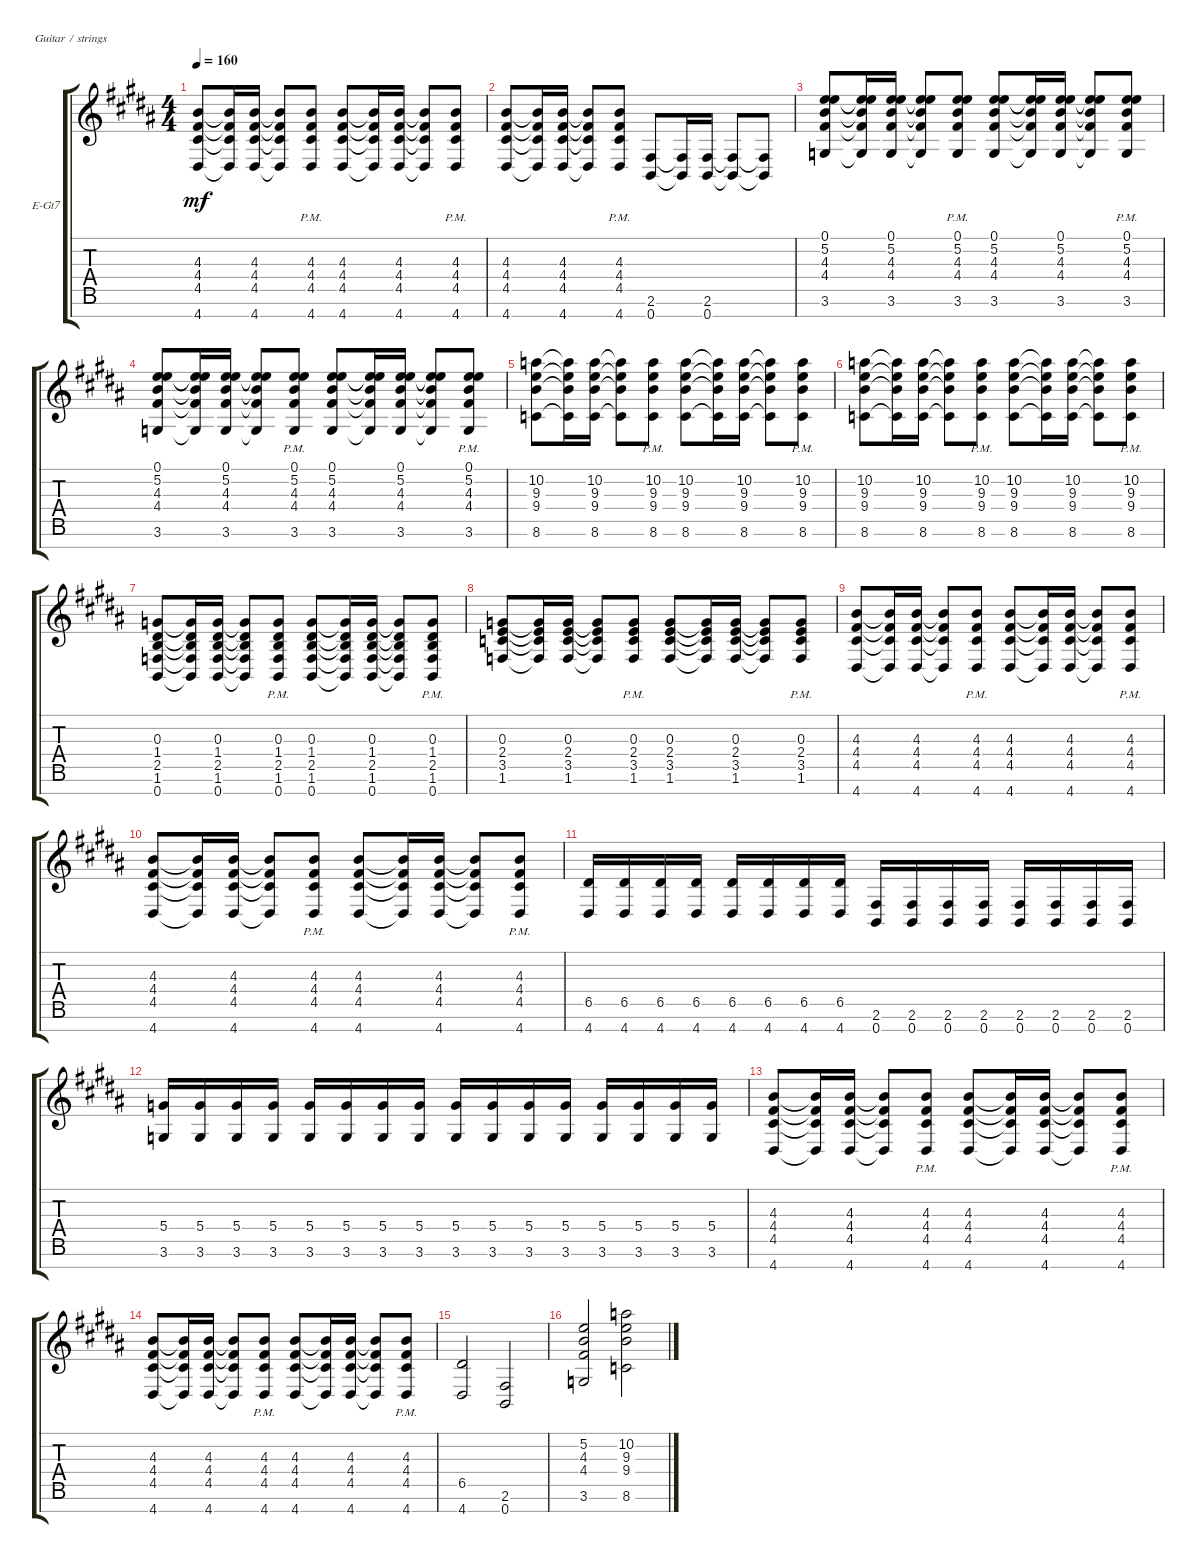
\defaultSystemsLayout 4
\bracketExtendMode groupsimilarinstruments
\firstSystemTrackNameOrientation horizontal
\otherSystemsTrackNameOrientation horizontal
\track ("Rhythm" "E-Gt7") {instrument distortionguitar}
\staff {score tabs}
\tuning (E4 B3 G3 D3 A2 E2 B1)
\ts (4 4)
\tempo 160
\clef g2
\ks b
(4.7 4.5 4.4 4.3).8{dy mf instrument distortionguitar} (4.7{t} 4.5{t} 4.4{t} 4.3{t}).16 (4.3 4.4 4.5 4.7).16 (4.3{t} 4.4{t} 4.5{t} 4.7{t}).8 (4.7{pm} 4.5{pm} 4.4{pm} 4.3{pm}).8 (4.7 4.5 4.4 4.3).8 (4.7{t} 4.5{t} 4.4{t} 4.3{t}).16 (4.3 4.4 4.5 4.7).16 (4.3{t} 4.4{t} 4.5{t} 4.7{t}).8 (4.7{pm} 4.5{pm} 4.4{pm} 4.3{pm}).8 |
(4.7 4.5 4.4 4.3).8 (4.7{t} 4.5{t} 4.4{t} 4.3{t}).16 (4.3 4.4 4.5 4.7).16 (4.3{t} 4.4{t} 4.5{t} 4.7{t}).8 (4.7{pm} 4.5{pm} 4.4{pm} 4.3{pm}).8 (0.7 2.6).8 (0.7{t} 2.6{t}).16 (2.6 0.7).16 (2.6{t} 0.7{t}).8 (2.6{t} 0.7{t}).8 |
(4.4 4.3 3.6 5.2 0.1).8 (4.4{t} 4.3{t} 3.6{t} 5.2{t} 0.1{t}).16 (4.3 4.4 3.6 5.2 0.1).16 (4.3{t} 4.4{t} 3.6{t} 5.2{t} 0.1{t}).8 (4.4{pm} 4.3{pm} 3.6{pm} 5.2{pm} 0.1{pm}).8 (4.4 4.3 3.6 5.2 0.1).8 (4.4{t} 4.3{t} 3.6{t} 5.2{t} 0.1{t}).16 (4.3 4.4 3.6 5.2 0.1).16 (4.3{t} 4.4{t} 3.6{t} 5.2{t} 0.1{t}).8 (4.4{pm} 4.3{pm} 3.6{pm} 5.2{pm} 0.1{pm}).8 |
(4.4 4.3 3.6 5.2 0.1).8 (4.4{t} 4.3{t} 3.6{t} 5.2{t} 0.1{t}).16 (4.3 4.4 3.6 5.2 0.1).16 (4.3{t} 4.4{t} 3.6{t} 5.2{t} 0.1{t}).8 (4.4{pm} 4.3{pm} 3.6{pm} 5.2{pm} 0.1{pm}).8 (4.4 4.3 3.6 5.2 0.1).8 (4.4{t} 4.3{t} 3.6{t} 5.2{t} 0.1{t}).16 (4.3 4.4 3.6 5.2 0.1).16 (4.3{t} 4.4{t} 3.6{t} 5.2{t} 0.1{t}).8 (4.4{pm} 4.3{pm} 3.6{pm} 5.2{pm} 0.1{pm}).8 |
(9.4 9.3 8.6 10.2).8 (9.4{t} 9.3{t} 8.6{t} 10.2{t}).16 (9.3 9.4 8.6 10.2).16 (9.3{t} 9.4{t} 8.6{t} 10.2{t}).8 (9.4{pm} 9.3{pm} 8.6{pm} 10.2{pm}).8 (9.4 9.3 8.6 10.2).8 (9.4{t} 9.3{t} 8.6{t} 10.2{t}).16 (9.3 9.4 8.6 10.2).16 (9.3{t} 9.4{t} 8.6{t} 10.2{t}).8 (9.4{pm} 9.3{pm} 8.6{pm} 10.2{pm}).8 |
(9.4 9.3 8.6 10.2).8 (9.4{t} 9.3{t} 8.6{t} 10.2{t}).16 (9.3 9.4 8.6 10.2).16 (9.3{t} 9.4{t} 8.6{t} 10.2{t}).8 (9.4{pm} 9.3{pm} 8.6{pm} 10.2{pm}).8 (9.4 9.3 8.6 10.2).8 (9.4{t} 9.3{t} 8.6{t} 10.2{t}).16 (9.3 9.4 8.6 10.2).16 (9.3{t} 9.4{t} 8.6{t} 10.2{t}).8 (9.4{pm} 9.3{pm} 8.6{pm} 10.2{pm}).8 |
(1.6 2.5 0.7 1.4 0.3).8 (1.6{t} 2.5{t} 0.7{t} 1.4{t} 0.3{t}).16 (1.6 2.5 0.7 1.4 0.3).16 (1.6{t} 2.5{t} 0.7{t} 1.4{t} 0.3{t}).8 (1.6{pm} 2.5{pm} 0.7{pm} 1.4{pm} 0.3{pm}).8 (1.6 2.5 0.7 1.4 0.3).8 (1.6{t} 2.5{t} 0.7{t} 1.4{t} 0.3{t}).16 (1.6 2.5 0.7 1.4 0.3).16 (1.6{t} 2.5{t} 0.7{t} 1.4{t} 0.3{t}).8 (1.6{pm} 2.5{pm} 0.7{pm} 1.4{pm} 0.3{pm}).8 |
(1.6 3.5 2.4 0.3).8 (1.6{t} 3.5{t} 2.4{t} 0.3{t}).16 (1.6 3.5 2.4 0.3).16 (1.6{t} 3.5{t} 2.4{t} 0.3{t}).8 (1.6{pm} 3.5{pm} 2.4{pm} 0.3{pm}).8 (1.6 3.5 2.4 0.3).8 (1.6{t} 3.5{t} 2.4{t} 0.3{t}).16 (1.6 3.5 2.4 0.3).16 (1.6{t} 3.5{t} 2.4{t} 0.3{t}).8 (1.6{pm} 3.5{pm} 2.4{pm} 0.3{pm}).8 |
(4.7 4.5 4.4 4.3).8 (4.7{t} 4.5{t} 4.4{t} 4.3{t}).16 (4.3 4.4 4.5 4.7).16 (4.3{t} 4.4{t} 4.5{t} 4.7{t}).8 (4.7{pm} 4.5{pm} 4.4{pm} 4.3{pm}).8 (4.7 4.5 4.4 4.3).8 (4.7{t} 4.5{t} 4.4{t} 4.3{t}).16 (4.3 4.4 4.5 4.7).16 (4.3{t} 4.4{t} 4.5{t} 4.7{t}).8 (4.7{pm} 4.5{pm} 4.4{pm} 4.3{pm}).8 |
(4.7 4.5 4.4 4.3).8 (4.7{t} 4.5{t} 4.4{t} 4.3{t}).16 (4.3 4.4 4.5 4.7).16 (4.3{t} 4.4{t} 4.5{t} 4.7{t}).8 (4.7{pm} 4.5{pm} 4.4{pm} 4.3{pm}).8 (4.7 4.5 4.4 4.3).8 (4.7{t} 4.5{t} 4.4{t} 4.3{t}).16 (4.3 4.4 4.5 4.7).16 (4.3{t} 4.4{t} 4.5{t} 4.7{t}).8 (4.7{pm} 4.5{pm} 4.4{pm} 4.3{pm}).8 |
(4.7 6.5).16 (4.7 6.5).16 (4.7 6.5).16 (4.7 6.5).16 (4.7 6.5).16 (4.7 6.5).16 (4.7 6.5).16 (4.7 6.5).16 (0.7 2.6).16 (0.7 2.6).16 (0.7 2.6).16 (0.7 2.6).16 (0.7 2.6).16 (0.7 2.6).16 (0.7 2.6).16 (0.7 2.6).16 |
(3.6 5.4).16 (3.6 5.4).16 (3.6 5.4).16 (3.6 5.4).16 (3.6 5.4).16 (3.6 5.4).16 (3.6 5.4).16 (3.6 5.4).16 (3.6 5.4).16 (3.6 5.4).16 (3.6 5.4).16 (3.6 5.4).16 (3.6 5.4).16 (3.6 5.4).16 (3.6 5.4).16 (3.6 5.4).16 |
(4.7 4.5 4.4 4.3).8 (4.7{t} 4.5{t} 4.4{t} 4.3{t}).16 (4.3 4.4 4.5 4.7).16 (4.3{t} 4.4{t} 4.5{t} 4.7{t}).8 (4.7{pm} 4.5{pm} 4.4{pm} 4.3{pm}).8 (4.7 4.5 4.4 4.3).8 (4.7{t} 4.5{t} 4.4{t} 4.3{t}).16 (4.3 4.4 4.5 4.7).16 (4.3{t} 4.4{t} 4.5{t} 4.7{t}).8 (4.7{pm} 4.5{pm} 4.4{pm} 4.3{pm}).8 |
(4.7 4.5 4.4 4.3).8 (4.7{t} 4.5{t} 4.4{t} 4.3{t}).16 (4.3 4.4 4.5 4.7).16 (4.3{t} 4.4{t} 4.5{t} 4.7{t}).8 (4.7{pm} 4.5{pm} 4.4{pm} 4.3{pm}).8 (4.7 4.5 4.4 4.3).8 (4.7{t} 4.5{t} 4.4{t} 4.3{t}).16 (4.3 4.4 4.5 4.7).16 (4.3{t} 4.4{t} 4.5{t} 4.7{t}).8 (4.7{pm} 4.5{pm} 4.4{pm} 4.3{pm}).8 |
(4.7 6.5).2 (0.7 2.6).2 |
(3.6 4.4 4.3 5.2).2 (8.6 9.4 9.3 10.2).2
